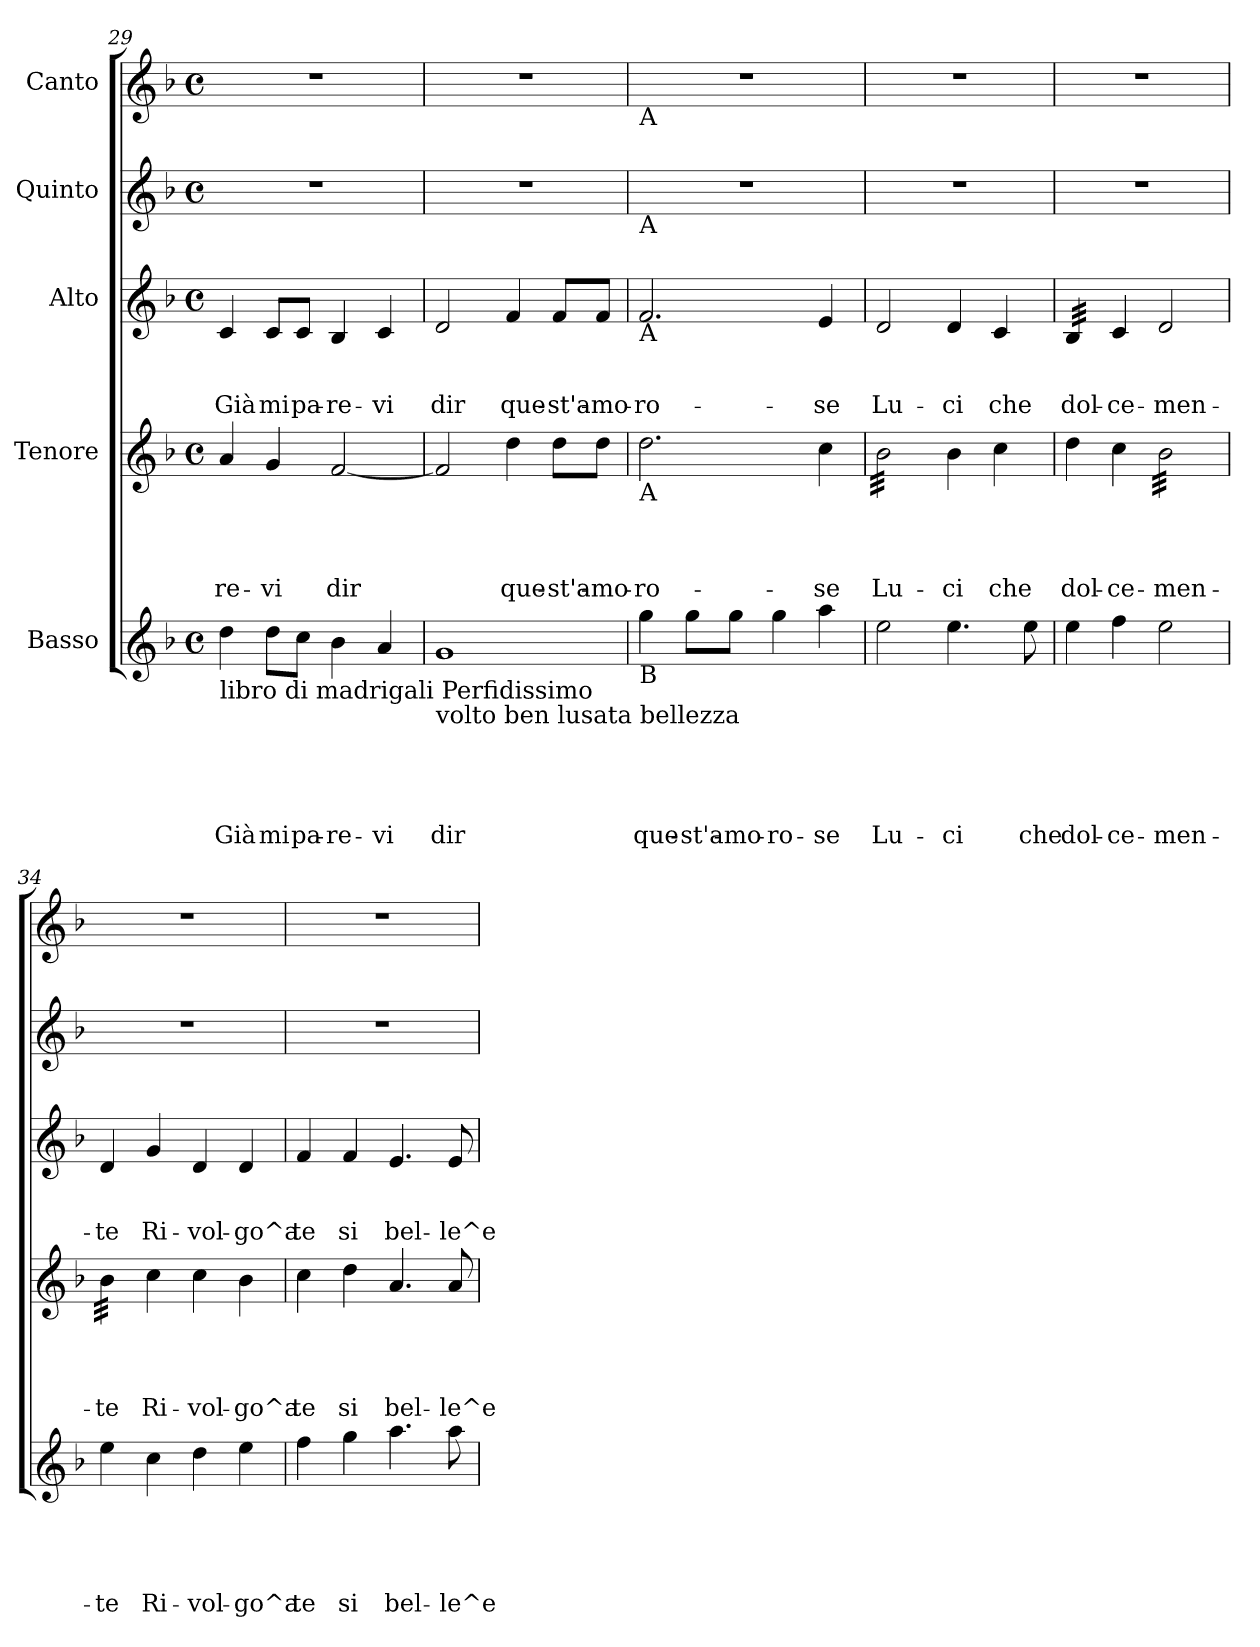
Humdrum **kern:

**kern	**text	**text	**text	**text	**text	**kern	**text	**text	**text	**text	**kern	**text	**text	**text	**kern	**kern
*part5	*part5	*part5	*part5	*part5	*part5	*part4	*part4	*part4	*part4	*part4	*part3	*part3	*part3	*part3	*part2	*part1
*staff5	*staff5	*staff5	*staff5	*staff5	*staff5	*staff4	*staff4	*staff4	*staff4	*staff4	*staff3	*staff3	*staff3	*staff3	*staff2	*staff1
*I"Basso	*	*	*	*	*	*I"Tenore	*	*	*	*	*I"Alto	*	*	*	*I"Quinto	*I"Canto
*clefG2	*	*	*	*	*	*clefG2	*	*	*	*	*clefG2	*	*	*	*clefG2	*clefG2
*k[b-]	*	*	*	*	*	*k[b-]	*	*	*	*	*k[b-]	*	*	*	*k[b-]	*k[b-]
*F:	*	*	*	*	*	*F:	*	*	*	*	*F:	*	*	*	*F:	*F:
*M4/4	*	*	*	*	*	*M4/4	*	*	*	*	*M4/4	*	*	*	*M4/4	*M4/4
*met(c)	*	*	*	*	*	*met(c)	*	*	*	*	*met(c)	*	*	*	*met(c)	*met(c)
=29	=29	=29	=29	=29	=29	=29	=29	=29	=29	=29	=29	=29	=29	=29	=29	=29
!LO:TX:b:t=libro di madrigali Perfidissimo	!	!	!	!	!	!	!	!	!	!	!	!	!	!	!	!
!	!	!	!	!	!LO:LY:b	!	!	!	!	!LO:LY:b	!	!	!	!LO:LY:b	!	!
4dd\	.	.	.	.	Già	4a/	.	.	.	-re-	4c/	.	.	Già	1r	1r
!	!	!	!	!	!LO:LY:b	!	!	!	!	!LO:LY:b	!	!	!	!LO:LY:b	!	!
8dd\L	.	.	.	.	mi	4g/	.	.	.	-vi	8c/L	.	.	mi	.	.
!	!	!	!	!	!LO:LY:b	!	!	!	!	!	!	!	!	!LO:LY:b	!	!
8cc\J	.	.	.	.	pa-	.	.	.	.	.	8c/J	.	.	pa-	.	.
!	!	!	!	!	!LO:LY:b	!	!	!	!	!LO:LY:b	!	!	!	!LO:LY:b	!	!
4b-\	.	.	.	.	-re-	[<2f/	.	.	.	dir	4B-/	.	.	-re-	.	.
!	!	!	!	!	!LO:LY:b	!	!	!	!	!	!	!	!	!LO:LY:b	!	!
4a/	.	.	.	.	-vi	.	.	.	.	.	4c/	.	.	-vi	.	.
=30	=30	=30	=30	=30	=30	=30	=30	=30	=30	=30	=30	=30	=30	=30	=30	=30
!LO:TX:b:t=volto ben lusata bellezza	!	!	!	!	!	!	!	!	!	!	!	!	!	!	!	!
!	!	!	!	!	!LO:LY:b	!	!	!	!	!	!	!	!	!LO:LY:b	!	!
1g	.	.	.	.	dir	2f/]	.	.	.	.	2d/	.	.	dir	1r	1r
!	!	!	!	!	!	!	!	!	!	!LO:LY:b	!	!	!	!LO:LY:b	!	!
.	.	.	.	.	.	4dd\	.	.	.	que-	4f/	.	.	que-	.	.
!	!	!	!	!	!	!	!	!	!	!LO:LY:b	!	!	!	!LO:LY:b	!	!
.	.	.	.	.	.	8dd\L	.	.	.	-st'a-	8f/L	.	.	-st'a-	.	.
!	!	!	!	!	!	!	!	!	!	!LO:LY:b	!	!	!	!LO:LY:b	!	!
.	.	.	.	.	.	8dd\J	.	.	.	-mo-	8f/J	.	.	-mo-	.	.
!!LO:PB:g=z
=31	=31	=31	=31	=31	=31	=31	=31	=31	=31	=31	=31	=31	=31	=31	=31	=31
!	!	!	!	!	!	!	!	!	!	!	!	!	!	!	!	!LO:TX:b:t=A
!	!	!	!	!	!	!	!	!	!	!	!	!	!	!	!LO:TX:b:t=A	!
!	!	!	!	!	!	!	!	!	!	!	!LO:TX:b:t=A	!	!	!	!	!
!	!	!	!	!	!	!LO:TX:b:t=A	!	!	!	!	!	!	!	!	!	!
!LO:TX:b:t=B	!	!	!	!	!	!	!	!	!	!	!	!	!	!	!	!
!	!	!	!	!	!LO:LY:b	!	!	!	!	!LO:LY:b	!	!	!	!LO:LY:b	!	!
4gg\	.	.	.	.	que-	2.dd\	.	.	.	-ro-	2.f/	.	.	-ro-	1r	1r
!	!	!	!	!	!LO:LY:b	!	!	!	!	!	!	!	!	!	!	!
8gg\L	.	.	.	.	-st'a-	.	.	.	.	.	.	.	.	.	.	.
!	!	!	!	!	!LO:LY:b	!	!	!	!	!	!	!	!	!	!	!
8gg\J	.	.	.	.	-mo-	.	.	.	.	.	.	.	.	.	.	.
!	!	!	!	!	!LO:LY:b	!	!	!	!	!	!	!	!	!	!	!
4gg\	.	.	.	.	-ro-	.	.	.	.	.	.	.	.	.	.	.
!	!	!	!	!	!LO:LY:b	!	!	!	!	!LO:LY:b	!	!	!	!LO:LY:b	!	!
4aa\	.	.	.	.	-se	4cc\	.	.	.	-se	4e/	.	.	-se	.	.
=32	=32	=32	=32	=32	=32	=32	=32	=32	=32	=32	=32	=32	=32	=32	=32	=32
!	!	!	!	!	!LO:LY:b	!	!	!	!	!LO:LY:b	!	!	!	!LO:LY:b	!	!
*	*	*	*	*	*	*tremolo	*	*	*	*	*	*	*	*	*	*
2ee\	.	.	.	.	Lu-	32b-\LLL	.	.	.	Lu-	2d/	.	.	Lu-	1r	1r
.	.	.	.	.	.	32b-\	.	.	.	.	.	.	.	.	.	.
.	.	.	.	.	.	32b-\	.	.	.	.	.	.	.	.	.	.
.	.	.	.	.	.	32b-\	.	.	.	.	.	.	.	.	.	.
.	.	.	.	.	.	32b-\	.	.	.	.	.	.	.	.	.	.
.	.	.	.	.	.	32b-\	.	.	.	.	.	.	.	.	.	.
.	.	.	.	.	.	32b-\	.	.	.	.	.	.	.	.	.	.
.	.	.	.	.	.	32b-\	.	.	.	.	.	.	.	.	.	.
.	.	.	.	.	.	32b-\	.	.	.	.	.	.	.	.	.	.
.	.	.	.	.	.	32b-\	.	.	.	.	.	.	.	.	.	.
.	.	.	.	.	.	32b-\	.	.	.	.	.	.	.	.	.	.
.	.	.	.	.	.	32b-\	.	.	.	.	.	.	.	.	.	.
.	.	.	.	.	.	32b-\	.	.	.	.	.	.	.	.	.	.
.	.	.	.	.	.	32b-\	.	.	.	.	.	.	.	.	.	.
.	.	.	.	.	.	32b-\	.	.	.	.	.	.	.	.	.	.
.	.	.	.	.	.	32b-\JJJ	.	.	.	.	.	.	.	.	.	.
*	*	*	*	*	*	*Xtremolo	*	*	*	*	*	*	*	*	*	*
!	!	!	!	!	!LO:LY:b	!	!	!	!	!LO:LY:b	!	!	!	!LO:LY:b	!	!
4.ee\	.	.	.	.	-ci	4b-\	.	.	.	-ci	4d/	.	.	-ci	.	.
!	!	!	!	!	!	!	!	!	!	!LO:LY:b	!	!	!	!LO:LY:b	!	!
.	.	.	.	.	.	4cc\	.	.	.	che	4c/	.	.	che	.	.
!	!	!	!	!	!LO:LY:b	!	!	!	!	!	!	!	!	!	!	!
8ee\	.	.	.	.	che	.	.	.	.	.	.	.	.	.	.	.
=33	=33	=33	=33	=33	=33	=33	=33	=33	=33	=33	=33	=33	=33	=33	=33	=33
!	!	!	!	!	!LO:LY:b	!	!	!	!	!LO:LY:b	!	!	!	!LO:LY:b	!	!
*	*	*	*	*	*	*	*	*	*	*	*tremolo	*	*	*	*	*
4ee\	.	.	.	.	dol-	4dd\	.	.	.	dol-	32B-/LLL	.	.	dol-	1r	1r
.	.	.	.	.	.	.	.	.	.	.	32B-/	.	.	.	.	.
.	.	.	.	.	.	.	.	.	.	.	32B-/	.	.	.	.	.
.	.	.	.	.	.	.	.	.	.	.	32B-/	.	.	.	.	.
.	.	.	.	.	.	.	.	.	.	.	32B-/	.	.	.	.	.
.	.	.	.	.	.	.	.	.	.	.	32B-/	.	.	.	.	.
.	.	.	.	.	.	.	.	.	.	.	32B-/	.	.	.	.	.
.	.	.	.	.	.	.	.	.	.	.	32B-/JJJ	.	.	.	.	.
*	*	*	*	*	*	*	*	*	*	*	*Xtremolo	*	*	*	*	*
!	!	!	!	!	!LO:LY:b	!	!	!	!	!LO:LY:b	!	!	!	!LO:LY:b	!	!
4ff\	.	.	.	.	-ce-	4cc\	.	.	.	-ce-	4c/	.	.	-ce-	.	.
!	!	!	!	!	!LO:LY:b	!	!	!	!	!LO:LY:b	!	!	!	!LO:LY:b	!	!
*	*	*	*	*	*	*tremolo	*	*	*	*	*	*	*	*	*	*
2ee\	.	.	.	.	-men-	32b-\LLL	.	.	.	-men-	2d/	.	.	-men-	.	.
.	.	.	.	.	.	32b-\	.	.	.	.	.	.	.	.	.	.
.	.	.	.	.	.	32b-\	.	.	.	.	.	.	.	.	.	.
.	.	.	.	.	.	32b-\	.	.	.	.	.	.	.	.	.	.
.	.	.	.	.	.	32b-\	.	.	.	.	.	.	.	.	.	.
.	.	.	.	.	.	32b-\	.	.	.	.	.	.	.	.	.	.
.	.	.	.	.	.	32b-\	.	.	.	.	.	.	.	.	.	.
.	.	.	.	.	.	32b-\	.	.	.	.	.	.	.	.	.	.
.	.	.	.	.	.	32b-\	.	.	.	.	.	.	.	.	.	.
.	.	.	.	.	.	32b-\	.	.	.	.	.	.	.	.	.	.
.	.	.	.	.	.	32b-\	.	.	.	.	.	.	.	.	.	.
.	.	.	.	.	.	32b-\	.	.	.	.	.	.	.	.	.	.
.	.	.	.	.	.	32b-\	.	.	.	.	.	.	.	.	.	.
.	.	.	.	.	.	32b-\	.	.	.	.	.	.	.	.	.	.
.	.	.	.	.	.	32b-\	.	.	.	.	.	.	.	.	.	.
.	.	.	.	.	.	32b-\JJJ	.	.	.	.	.	.	.	.	.	.
=34	=34	=34	=34	=34	=34	=34	=34	=34	=34	=34	=34	=34	=34	=34	=34	=34
!	!	!	!	!	!LO:LY:b	!	!	!	!	!LO:LY:b	!	!	!	!LO:LY:b	!	!
4ee\	.	.	.	.	-te	32b-\LLL	.	.	.	-te	4d/	.	.	-te	1r	1r
.	.	.	.	.	.	32b-\	.	.	.	.	.	.	.	.	.	.
.	.	.	.	.	.	32b-\	.	.	.	.	.	.	.	.	.	.
.	.	.	.	.	.	32b-\	.	.	.	.	.	.	.	.	.	.
.	.	.	.	.	.	32b-\	.	.	.	.	.	.	.	.	.	.
.	.	.	.	.	.	32b-\	.	.	.	.	.	.	.	.	.	.
.	.	.	.	.	.	32b-\	.	.	.	.	.	.	.	.	.	.
.	.	.	.	.	.	32b-\JJJ	.	.	.	.	.	.	.	.	.	.
*	*	*	*	*	*	*Xtremolo	*	*	*	*	*	*	*	*	*	*
!	!	!	!	!	!LO:LY:b	!	!	!	!	!LO:LY:b	!	!	!	!LO:LY:b	!	!
4cc\	.	.	.	.	Ri-	4cc\	.	.	.	Ri-	4g/	.	.	Ri-	.	.
!	!	!	!	!	!LO:LY:b	!	!	!	!	!LO:LY:b	!	!	!	!LO:LY:b	!	!
4dd\	.	.	.	.	-vol-	4cc\	.	.	.	-vol-	4d/	.	.	-vol-	.	.
!	!	!	!	!	!LO:LY:b	!	!	!	!	!LO:LY:b	!	!	!	!LO:LY:b	!	!
4ee\	.	.	.	.	-go^a	4b-\	.	.	.	-go^a	4d/	.	.	-go^a	.	.
=35	=35	=35	=35	=35	=35	=35	=35	=35	=35	=35	=35	=35	=35	=35	=35	=35
!	!	!	!	!	!LO:LY:b	!	!	!	!	!LO:LY:b	!	!	!	!LO:LY:b	!	!
4ff\	.	.	.	.	te	4cc\	.	.	.	te	4f/	.	.	te	1r	1r
!	!	!	!	!	!LO:LY:b	!	!	!	!	!LO:LY:b	!	!	!	!LO:LY:b	!	!
4gg\	.	.	.	.	si	4dd\	.	.	.	si	4f/	.	.	si	.	.
!	!	!	!	!	!LO:LY:b	!	!	!	!	!LO:LY:b	!	!	!	!LO:LY:b	!	!
4.aa\	.	.	.	.	bel-	4.a/	.	.	.	bel-	4.e/	.	.	bel-	.	.
!	!	!	!	!	!LO:LY:b	!	!	!	!	!LO:LY:b	!	!	!	!LO:LY:b	!	!
8aa\	.	.	.	.	-le^e	8a/	.	.	.	-le^e	8e/	.	.	-le^e	.	.
=	=	=	=	=	=	=	=	=	=	=	=	=	=	=	=	=
*-	*-	*-	*-	*-	*-	*-	*-	*-	*-	*-	*-	*-	*-	*-	*-	*-
